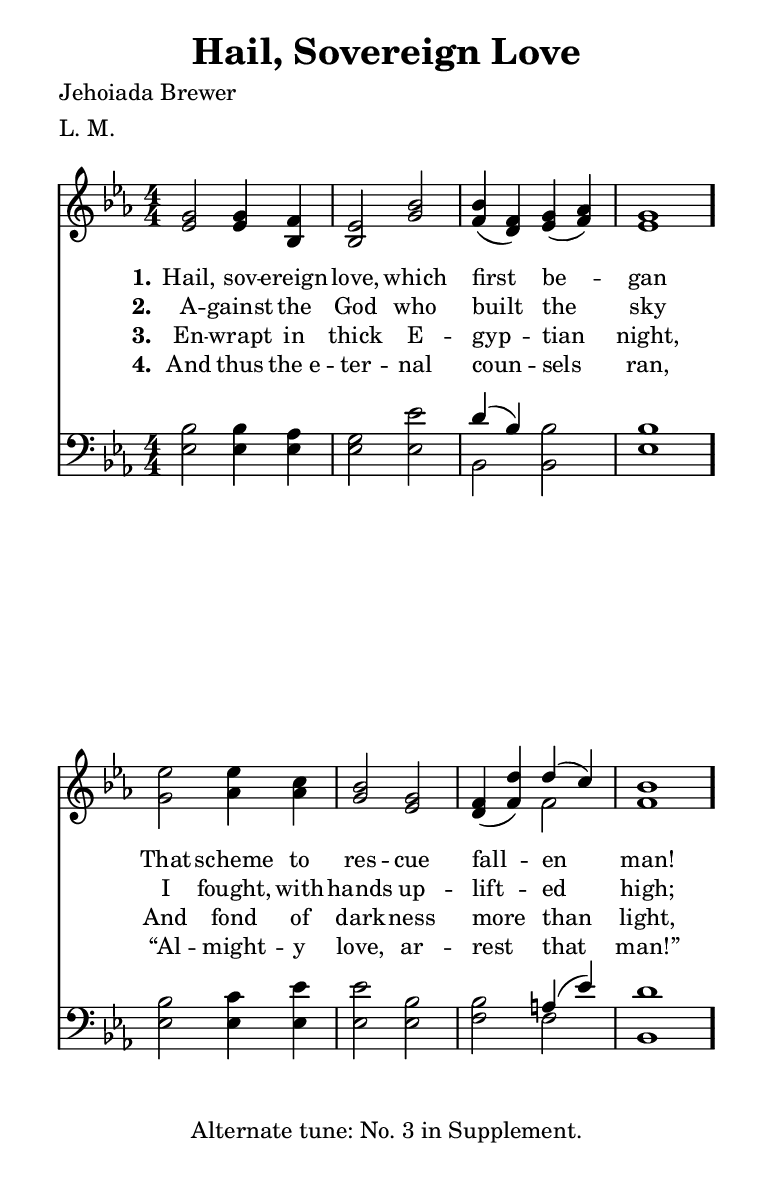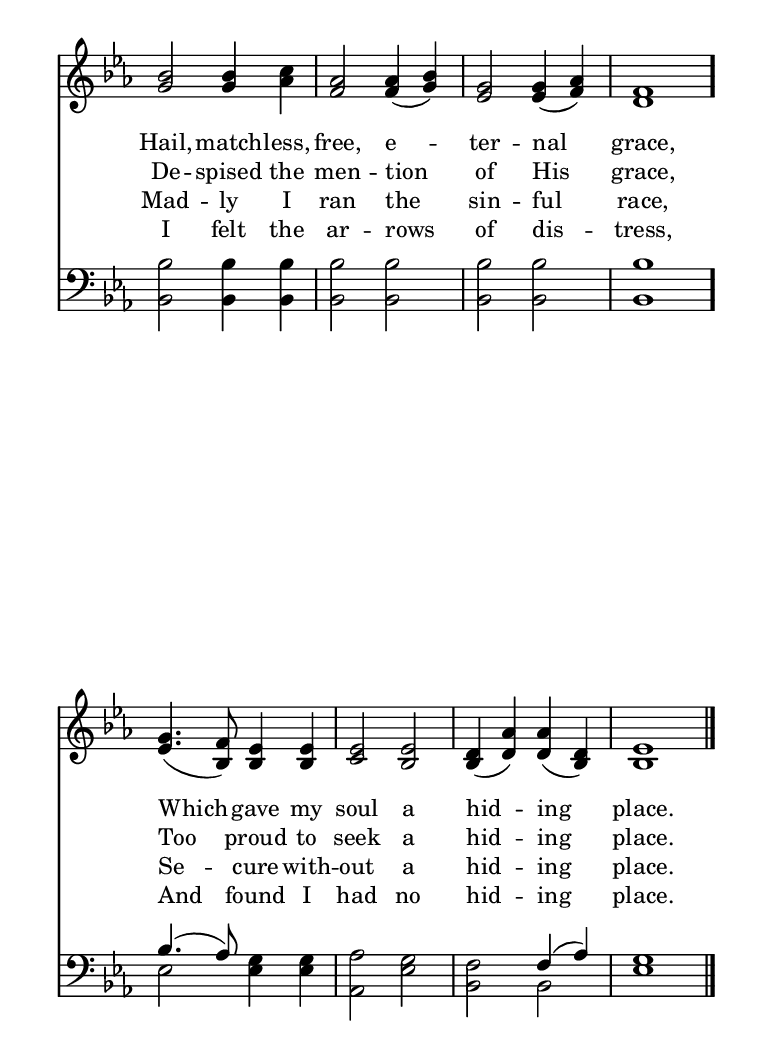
\include "common/global.ily"
\paper {
  \include "common/paper.ily"
  ragged-last-bottom = ##t % keep markup verses from clinging to bottom of page
  system-count = #(cond (is-eogsized 2) (#t #f))
  oddFooterMarkup = \markup { \fill-line { \on-the-fly \first-page "Alternate tune: No. 3 in Supplement." } }
  system-system-spacing.padding = 11
}

\header{
  %gospel
  hymnnumber = "88"
  title = "Hail, Sovereign Love"
  tunename = "Bera"
  meter = "L. M."
  poet = "Jehoiada Brewer" % original has "Jehoida"
  composer = ""
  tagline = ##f
}

% for fermata in MIDI
ta = { \tempo 4=110 }
tb = { \tempo 4=55  }

patternAA = { c2       c4 c4 | c2 c2      | c4( c4) c4( c4) | c1 }
patternAB = { c2       c4 c4 | c2 c2      | c4( c4) c2      | c1 }
patternAC = { c2       c4 c4 | c2 c2      | c2      c2      | c1 }
patternAD = { c2       c4 c4 | c2 c2      | c2      c4( c4) | c1 }
patternAE = { c2       c4 c4 | c2 c4( c4) | c2      c4( c4) | c1 }
patternAF = { c4.( c8) c4 c4 | c2 c2      | c4( c4) c4( c4) | c1 }
patternAG = { c4.( c8) c4 c4 | c2 c2      | c2      c4( c4) | c1 }

global = {
  \include "common/overrides.ily"
  \override Staff.TimeSignature.style = #'numbered
  \time 4/4
  \override Score.MetronomeMark.transparent = ##t % hide all fermata changes too
  \ta
  \key ees \major
  \autoBeamOff
}

notesSoprano = {
\global
\relative c'' {

  \changePitch \patternAA { g g f | ees bes' bes f g aes | g }
  \changePitch \patternAA { ees' ees c | bes g | f d' d c | bes } \eogbreak
  \changePitch \patternAE { bes bes c | aes aes bes | g g aes | f }
  \changePitch \patternAF { g f ees ees | ees ees | d aes' aes d, | ees }

  \bar "|."

}
}

notesAlto = {
\global
\relative e' {

  \changePitch \patternAA { ees ees bes | bes g' | f d ees f | ees }
  \changePitch \patternAB { g aes aes | g ees | d f f | f }
  \changePitch \patternAE { g g aes | f f g | ees ees f | d }
  \changePitch \patternAF { ees bes bes bes | c bes | bes d d bes | bes }

}
}

notesTenor = {
\global
\relative a {

  \changePitch \patternAB { bes bes aes | g ees' | d bes bes | bes }
  \changePitch \patternAD { bes | c ees | ees bes | bes a ees' | d }
  \changePitch \patternAC { bes bes bes | bes bes | bes bes | bes }
  \changePitch \patternAG { bes aes | g g | aes g | f f aes | g }

}
}

notesBass = {
\global
\relative f {

  \changePitch \patternAC { ees ees ees | ees ees | bes bes | ees }
  \changePitch \patternAC { ees ees ees | ees ees | f f | bes, }
  \changePitch \patternAC { bes bes bes | bes bes | bes bes | bes }
  \changePitch \patternAC { ees ees ees | aes, ees' | bes bes | ees }

}
}

wordsA = \lyricmode {
\set stanza = "1."

Hail, sov -- ereign love, which first be -- gan \bar "."
That scheme to res -- cue fall -- en man! \bar "."
Hail, match -- less, free, e -- ter -- nal grace, \bar "."
Which gave my soul a hid -- ing place. \bar "."

}

wordsB = \lyricmode {
\set stanza = "2."

A -- gainst the God who built the sky
I fought, with hands up -- lift -- ed high;
De -- spised the men -- tion of His grace,
Too proud to seek a hid -- ing place.

}

wordsC = \lyricmode {
\set stanza = "3."

En -- wrapt in thick E -- gyp -- tian night,
And fond of dark -- ness more than light,
Mad -- ly I ran the sin -- ful race,
Se -- cure with -- out a hid -- ing place.

}

wordsD = \lyricmode {
\set stanza = "4."

And thus the_e -- ter -- nal coun -- sels ran,
“Al -- might -- y love, ar -- rest that man!”
I felt the ar -- rows of dis -- tress,
And found I had no hid -- ing place.

}

wordsE = \markuplist {

\line { Indignant Justice stood in view, }
\line { To Sinai’s fiery mount I flew; }
\line { But Justice cried with frowning face, }
\line { “This mountain is no hiding place.” }

}

wordsF = \markuplist {

\line { On Jesus, God’s just vengeance fell, }
\line { Which would have sunk a world to hell; }
\line { He bore it for a sinful race, }
\line { And thus became their Hiding Place. }

}

wordsG = \markuplist {

\line { Should sevenfold storms of thunder roll, }
\line { And shake this globe from pole to pole, }
\line { No thunderbolt shall daunt my face, }
\line { For Jesus is my Hiding Place. }

}

wordsH = \markuplist {

\line { A few more rolling suns at most, }
\line { Shall land me on fair Canaan’s coast, }
\line { Where I shall sing the song of grace, }
\line { And see my glorious Hiding Place. }

}

\score {
  \context ChoirStaff <<
    \context Staff = upper <<
      \set Staff.autoBeaming = ##f
      \set ChoirStaff.systemStartDelimiter = #'SystemStartBar
      \set ChoirStaff.printPartCombineTexts = ##f
      \partcombine #'(2 . 11) \notesSoprano \notesAlto
      \context NullVoice = sopranos { \voiceOne << \notesSoprano >> }
      \context Lyrics = one   \lyricsto sopranos \wordsA
      \context Lyrics = two   \lyricsto sopranos \wordsB
      \context Lyrics = three \lyricsto sopranos \wordsC
      \context Lyrics = four  \lyricsto sopranos \wordsD
    >>
    \context Staff = men <<
      \set Staff.autoBeaming = ##f
      \clef bass
      \set ChoirStaff.printPartCombineTexts = ##f
      \partcombine #'(2 . 11) \notesTenor \notesBass
    >>
  >>
  \layout {
    \include "common/layout.ily"
    \context {
      \Lyrics
      % Compensate for wide lyrics by squashing things a bit
      \override LyricSpace.minimum-distance = #0.3
    }
  }
  #(cond ((ly:get-option 'eog-midi-permitted) #{ \midi{
    \include "common/midi.ily"
  } #}))
}

\markup { \fill-line { \vcenter \column {
  \vspace #3
  \line{ \bold 5 \column { \wordsE } } \combine \null \vspace #0.4
  \line{ \bold 6 \column { \wordsF } } \combine \null \vspace #0.4
  \line{ \bold 7 \column { \wordsG } } \combine \null \vspace #0.4
  \line{ \bold 8 \column { \wordsH } }
  \vspace #3
} } }

\version "2.19.49"  % necessary for upgrading to future LilyPond versions.

% vi:set et ts=2 sw=2 ai nocindent syntax=lilypond:
